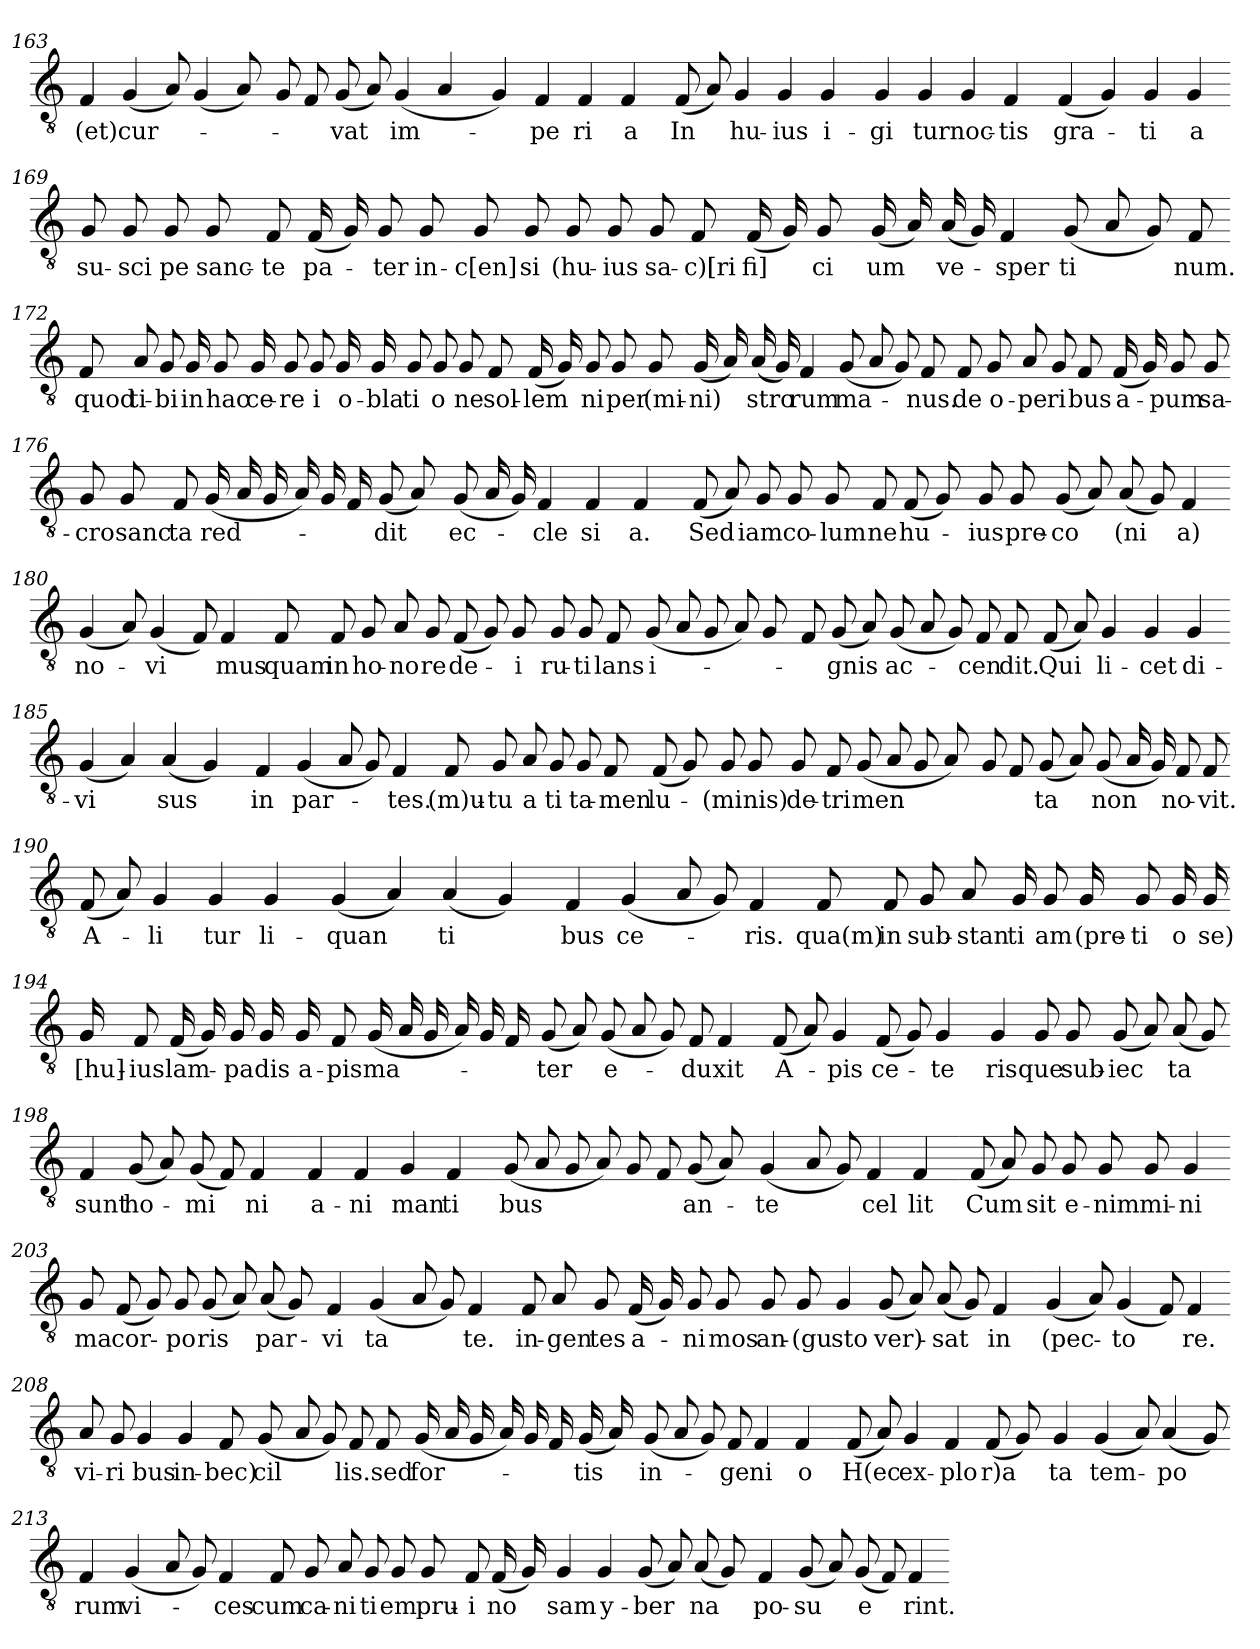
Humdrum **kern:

**kern	**text
*part1	*part1
*staff1	*staff1
*clefGv2	*
*k[]	*
=163	=163
4F	(et)
(4G	cur-
8A)	.
(4G	.
8A)	.
=164-	=164-
8G	.
8F	.
(8G	-vat
8A)	.
(4G	im-
4A	.
=165-	=165-
4G)	.
4F	pe
4F	ri
4F	-a
=166-	=166-
(8F	In
8A)	.
4G	hu-
4G	-ius
4G	i-
=167-	=167-
4G	gi
4G	-tur
4G	noc-
4F	-tis
=168-	=168-
(4F	gra-
4G)	.
4G	ti
4G	-a
=169-	=169-
8G	su-
8G	sci
8G	-pe
8G	sanc-
8F	-te
(16F	pa-
16G)	.
8G	-ter
8G	in-
=170-	=170-
8G	c[en]
8G	-si
8G	(hu-
8G	-ius
8G	sa-
8F	c)[ri
(16F	fi]
16G)	.
8G	ci
=171-	=171-
(16G	-um
16A)	.
(16A	ve-
16G)	.
4F	sper
(8G	ti
8A	.
8G)	.
8F	-num.
=172-	=172-
8F	quod
8A	ti-
8G	-bi
16G	in
8G	hac
16G	ce-
8G	re
8G	-i
16G	o-
16G	bla
=173-	=173-
8G	ti
8G	o
8G	-ne
8F	sol-
(16F	lem
16G)	.
8G	-ni
8G	per
8G	(mi-
=174-	=174-
(16G	ni)
16A)	.
(16A	stro
16G)	.
4F	-rum
(8G	ma-
8A	.
8G)	.
8F	-nus.
=175-	=175-
8F	de
8G	o-
8A	pe
8G	ri
8F	-bus
(16F	a-
16G)	.
8G	-pum
8G	sa-
=176-	=176-
8G	cro
8G	sanc
8F	-ta
(16G	red-
16A	.
16G	.
16A)	.
16G	.
16F	.
(8G	-dit
8A)	.
=177-	=177-
(8G	ec-
16A	.
16G)	.
4F	cle
4F	si
4F	-a.
=178-	=178-
(8F	Sed
8A)	.
8G	iam
8G	co-
8G	lum
8F	-ne
(8F	hu-
8G)	.
=179-	=179-
8G	-ius
8G	pre-
(8G	co
8A)	.
(8A	(ni
8G)	.
4F	-a)
=180-	=180-
(4G	no-
8A)	.
(4G	vi
8F)	.
4F	-mus
=181-	=181-
8F	quam
8F	in
8G	ho-
8A	no
8G	-re
(8F	de-
8G)	.
8G	-i
=182-	=182-
8G	ru-
8G	ti
8F	-lans
(8G	i-
8A	.
8G	.
8A)	.
8G	.
=183-	=183-
8F	.
(8G	-gnis
8A)	.
(8G	ac-
8A	.
8G)	.
8F	cen
8F	-dit.
=184-	=184-
(8F	Qui
8A)	.
4G	li-
4G	-cet
4G	di-
=185-	=185-
(4G	vi
4A)	.
(4A	-sus
4G)	.
=186-	=186-
4F	in
(4G	par-
8A	.
8G)	.
4F	-tes.
=187-	=187-
8F	(m)u-
8G	tu
8A	a
8G	-ti
8G	ta-
8F	-men
(8F	lu-
8G)	.
=188-	=188-
8G	(mi
8G	-nis)
8G	de-
8F	tri
(8G	men
8A	.
8G	.
8A)	.
=189-	=189-
8G	.
8F	.
(8G	-ta
8A)	.
(8G	non
16A	.
16G)	.
8F	no-
8F	-vit.
=190-	=190-
(8F	A-
8A)	.
4G	li
4G	-tur
4G	li-
=191-	=191-
(4G	quan
4A)	.
(4A	ti
4G)	.
=192-	=192-
4F	-bus
(4G	ce-
8A	.
8G)	.
4F	-ris.
=193-	=193-
8F	qua(m)
8F	in
8G	sub-
8A	stan
16G	ti
8G	-am
16G	(pre-
8G	ti
16G	o
16G	-se)
=194-	=194-
16G	[hu]-
8F	-ius
(16F	lam-
16G)	.
16G	pa
16G	-dis
16G	a-
8F	-pis
(16G	ma-
16A	.
16G	.
16A)	.
16G	.
16F	.
=195-	=195-
(8G	-ter
8A)	.
(8G	e-
8A	.
8G)	.
8F	du
4F	-xit
=196-	=196-
(8F	A-
8A)	.
4G	-pis
(8F	ce-
8G)	.
4G	te
=197-	=197-
4G	-ris
8G	que
8G	sub-
(8G	iec
8A)	.
(8A	-ta
8G)	.
=198-	=198-
4F	sunt
(8G	ho-
8A)	.
(8G	mi
8F)	.
4F	-ni
=199-	=199-
4F	a-
4F	ni
4G	man
4F	ti
=200-	=200-
(8G	-bus
8A	.
8G	.
8A)	.
8G	.
8F	.
(8G	an-
8A)	.
=201-	=201-
(4G	te
8A	.
8G)	.
4F	cel
4F	-lit
=202-	=202-
(8F	Cum
8A)	.
8G	sit
8G	e-
8G	-nim
8G	mi-
4G	ni
=203-	=203-
8G	-ma
(8F	cor-
8G)	.
8G	po
(8G	-ris
8A)	.
(8A	par-
8G)	.
=204-	=204-
4F	vi
(4G	ta
8A	.
8G)	.
4F	-te.
=205-	=205-
8F	in-
8A	gen
8G	-tes
(16F	a-
16G)	.
8G	ni
8G	-mos
8G	an-
8G	(gu
=206-	=206-
4G	-sto
(8G	ver)-
8A)	.
(8A	-sat
8G)	.
4F	in
=207-	=207-
(4G	(pec-
8A)	.
(4G	to
8F)	.
4F	-re.
=208-	=208-
8A	vi-
8G	ri
4G	-bus
4G	in-
8F	bec)
(8G	cil
=209-	=209-
8A	.
8G)	.
8F	-lis.
8F	sed
(16G	for-
16A	.
16G	.
16A)	.
16G	.
16F	.
(16G	-tis
16A)	.
=210-	=210-
(8G	in-
8A	.
8G)	.
8F	ge
4F	ni
4F	-o
=211-	=211-
(8F	H(ec
8A)	.
4G	ex-
4F	plo
(8F	r)a
8G)	.
=212-	=212-
4G	-ta
(4G	tem-
8A)	.
(4A	po
8G)	.
=213-	=213-
4F	-rum
(4G	vi-
8A	.
8G)	.
4F	-ces
=214-	=214-
8F	cum
8G	ca-
8A	ni
8G	ti
8G	-em
8G	pru-
8F	i
(16F	no
16G)	.
=215-	=215-
4G	-sam
4G	y-
(8G	ber
8A)	.
(8A	-na
8G)	.
=216-	=216-
4F	po-
(8G	su
8A)	.
(8G	e
8F)	.
4F	-rint.
=-	=-
*-	*-
